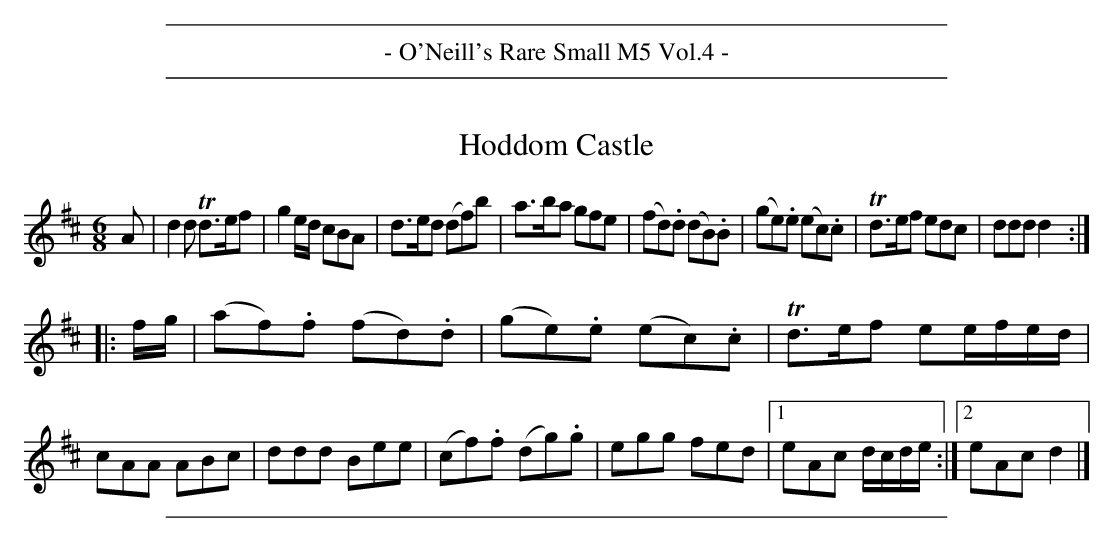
X:1
T: Hoddom Castle
M: 6/8
L: 1/8
K: D
A |\
d2d Td>ef | g2e/d/ cBA | d>ed (df)b | a>ba gfe |\
(fd).d (dB).B | (ge).e (ec).c | Td>ef edc | ddd d2 ::
f/g/ |\
(af).f (fd).d | (ge).e (ec).c | Td>ef ee/f/e/d/ | cAA ABc |\
ddd Bee | (cf).f (dg).g | egg fed |[1 eAc d/c/d/e/ :|[2 eAc d2 |]
